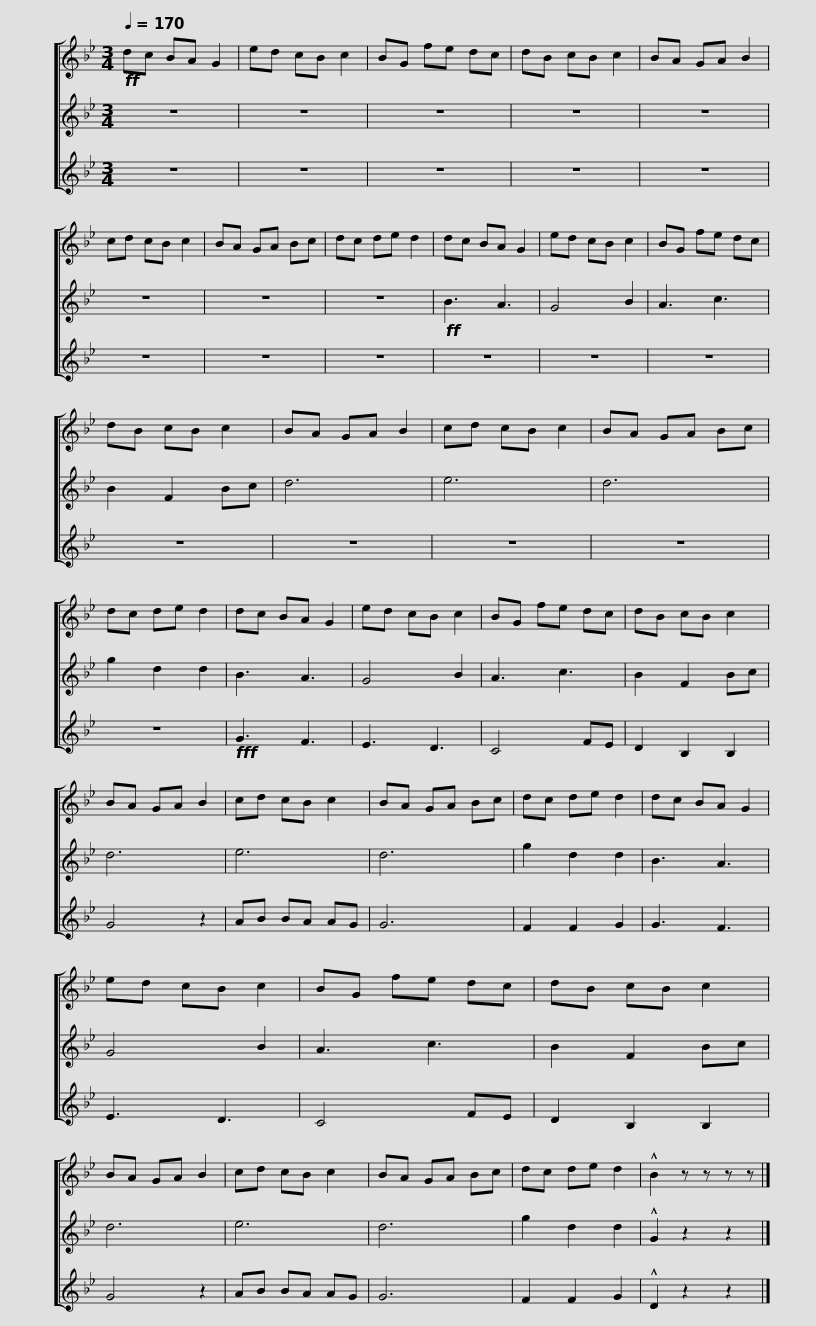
X:1
%%score [ 1 2 3 ]
L:1/8
Q:1/4=170
M:3/4
I:linebreak $
K:none
V:1 treble transpose=-2
V:2 treble transpose=-2
V:3 treble transpose=-2
V:1
[K:Bb]!ff! dc BA G2 | ed cB c2 | BG fe dc | dB cB c2 | BA GA B2 |$ %5
 cd cB c2 | BA GA Bc | dc de d2 | dc BA G2 | ed cB c2 | %10
 BG fe dc |$ dB cB c2 | BA GA B2 | cd cB c2 | BA GA Bc | %15
 dc de d2 | dc BA G2 |$ ed cB c2 | BG fe dc | dB cB c2 | %20
 BA GA B2 | cd cB c2 | BA GA Bc |$ dc de d2 | dc BA G2 | %25
 ed cB c2 | BG fe dc | dB cB c2 | BA GA B2 |$ cd cB c2 | %30
 BA GA Bc | dc de d2 | !^!B2 z z z z |] %33
V:2
[K:Bb] z6 | z6 | z6 | z6 | z6 |$ %5
 z6 | z6 | z6 |!ff! B3 A3 | G4 B2 | %10
 A3 c3 |$ B2 F2 Bc | d6 | e6 | d6 | %15
 g2 d2 d2 | B3 A3 |$ G4 B2 | A3 c3 | B2 F2 Bc | %20
 d6 | e6 | d6 |$ g2 d2 d2 | B3 A3 | %25
 G4 B2 | A3 c3 | B2 F2 Bc | d6 |$ e6 | %30
 d6 | g2 d2 d2 | !^!G2 z2 z2 |] %33
V:3
[K:Bb] z6 | z6 | z6 | z6 | z6 |$ %5
 z6 | z6 | z6 | z6 | z6 | %10
 z6 |$ z6 | z6 | z6 | z6 | %15
 z6 |!fff! G3 F3 |$ E3 D3 | C4 FE | D2 B,2 B,2 | %20
 G4 z2 | AB BA AG | G6 |$ F2 F2 G2 | G3 F3 | %25
 E3 D3 | C4 FE | D2 B,2 B,2 | G4 z2 |$ AB BA AG | %30
 G6 | F2 F2 G2 | !^!D2 z2 z2 |] %33
